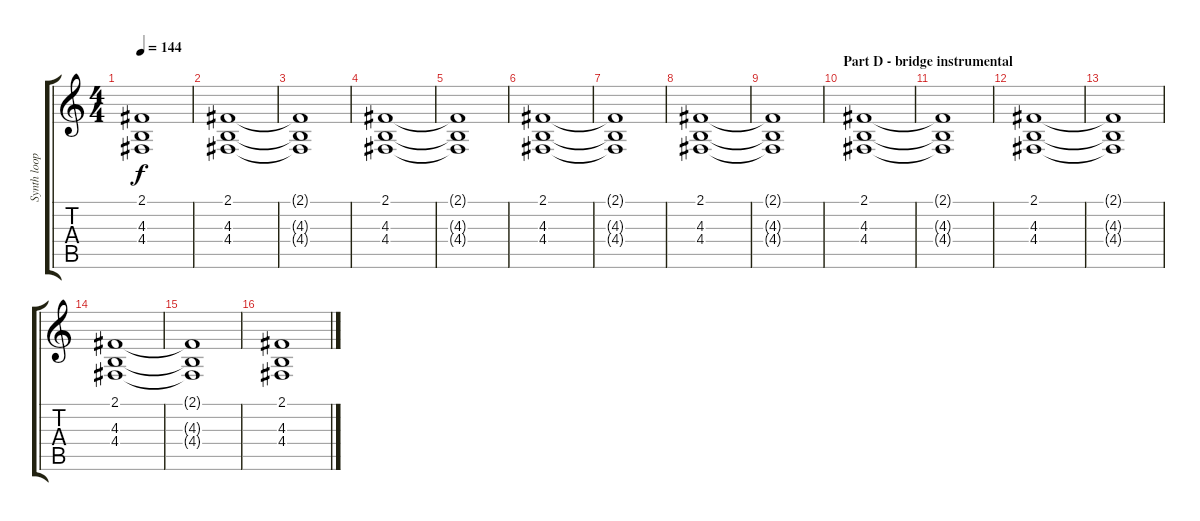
\track ("Synth loop 2" "Synth loop") {instrument drawbarorgan}
\staff {score tabs}
\tuning (E4 B3 G3 D3 A2 E2) {hide}
\ts (4 4)
\tempo 144
\clef g2
\ks c
(2.1{t} 4.3{t} 4.4{t}).1{dy f} |
(2.1 4.3 4.4).1 |
(2.1{t} 4.3{t} 4.4{t}).1 |
(2.1 4.3 4.4).1 |
(2.1{t} 4.3{t} 4.4{t}).1 |
(2.1 4.3 4.4).1 |
(2.1{t} 4.3{t} 4.4{t}).1 |
(2.1 4.3 4.4).1 |
(2.1{t} 4.3{t} 4.4{t}).1 |
\section ("" "Part D - bridge instrumental")
(2.1 4.3 4.4).1 |
(2.1{t} 4.3{t} 4.4{t}).1 |
(2.1 4.3 4.4).1 |
(2.1{t} 4.3{t} 4.4{t}).1 |
(2.1 4.3 4.4).1 |
(2.1{t} 4.3{t} 4.4{t}).1 |
(2.1 4.3 4.4).1
